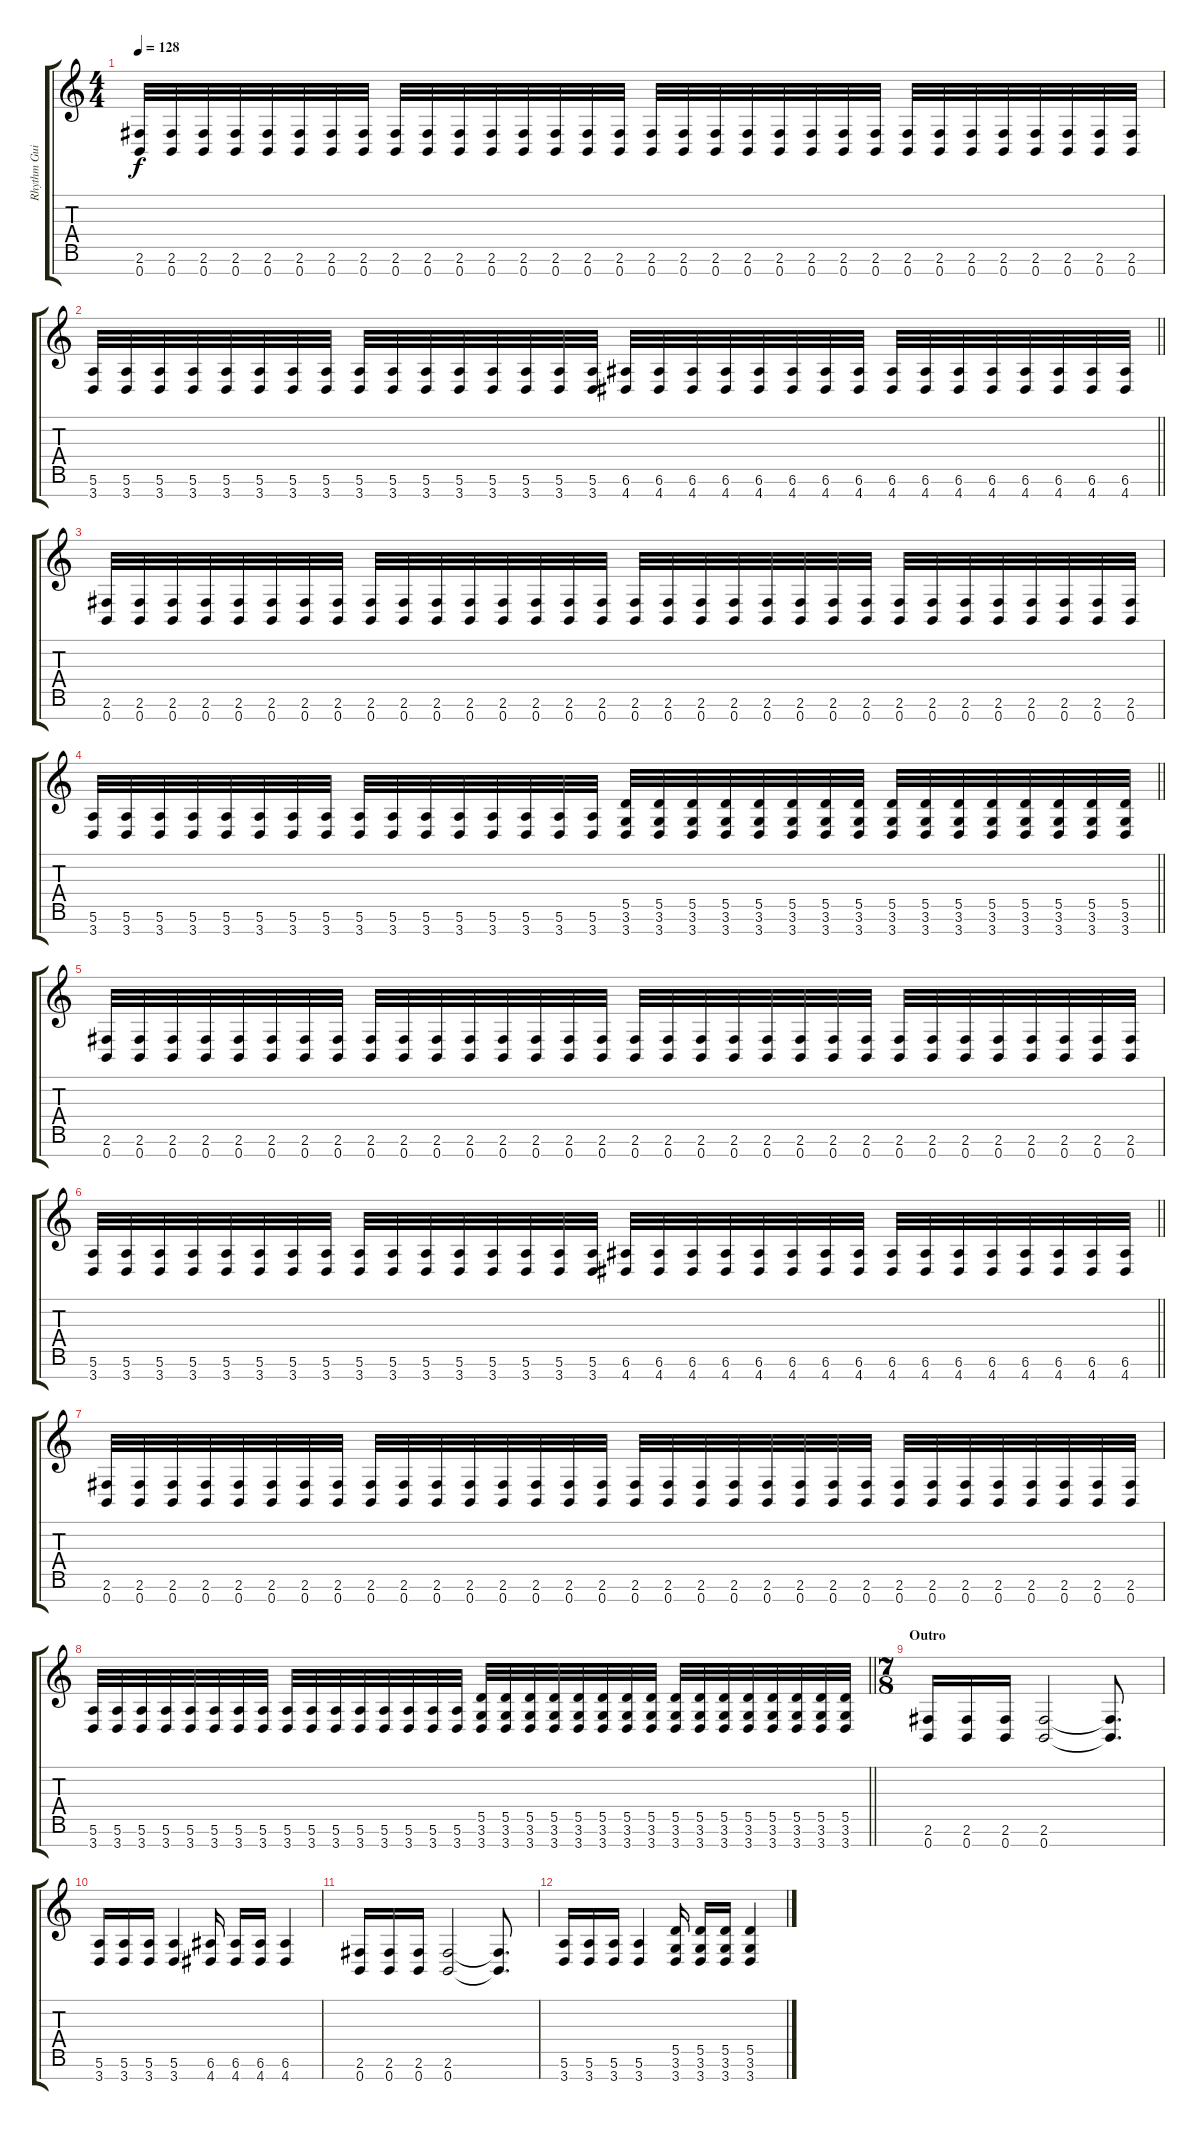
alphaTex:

\track ("Rhythm Guitar 2" "Rhythm Gui") {instrument overdrivenguitar}
\staff {score tabs}
\tuning (E4 B3 G3 D3 A2 E2 B1) {hide}
\ts (4 4)
\tempo 128
\clef g2
\ks c
(2.6 0.7).32{dy f} (2.6 0.7).32 (2.6 0.7).32 (2.6 0.7).32 (2.6 0.7).32 (2.6 0.7).32 (2.6 0.7).32 (2.6 0.7).32 (2.6 0.7).32 (2.6 0.7).32 (2.6 0.7).32 (2.6 0.7).32 (2.6 0.7).32 (2.6 0.7).32 (2.6 0.7).32 (2.6 0.7).32 (2.6 0.7).32 (2.6 0.7).32 (2.6 0.7).32 (2.6 0.7).32 (2.6 0.7).32 (2.6 0.7).32 (2.6 0.7).32 (2.6 0.7).32 (2.6 0.7).32 (2.6 0.7).32 (2.6 0.7).32 (2.6 0.7).32 (2.6 0.7).32 (2.6 0.7).32 (2.6 0.7).32 (2.6 0.7).32 |
\barLineRight lightlight
(5.6 3.7).32 (5.6 3.7).32 (5.6 3.7).32 (5.6 3.7).32 (5.6 3.7).32 (5.6 3.7).32 (5.6 3.7).32 (5.6 3.7).32 (5.6 3.7).32 (5.6 3.7).32 (5.6 3.7).32 (5.6 3.7).32 (5.6 3.7).32 (5.6 3.7).32 (5.6 3.7).32 (5.6 3.7).32 (6.6 4.7).32 (6.6 4.7).32 (6.6 4.7).32 (6.6 4.7).32 (6.6 4.7).32 (6.6 4.7).32 (6.6 4.7).32 (6.6 4.7).32 (6.6 4.7).32 (6.6 4.7).32 (6.6 4.7).32 (6.6 4.7).32 (6.6 4.7).32 (6.6 4.7).32 (6.6 4.7).32 (6.6 4.7).32 |
(2.6 0.7).32 (2.6 0.7).32 (2.6 0.7).32 (2.6 0.7).32 (2.6 0.7).32 (2.6 0.7).32 (2.6 0.7).32 (2.6 0.7).32 (2.6 0.7).32 (2.6 0.7).32 (2.6 0.7).32 (2.6 0.7).32 (2.6 0.7).32 (2.6 0.7).32 (2.6 0.7).32 (2.6 0.7).32 (2.6 0.7).32 (2.6 0.7).32 (2.6 0.7).32 (2.6 0.7).32 (2.6 0.7).32 (2.6 0.7).32 (2.6 0.7).32 (2.6 0.7).32 (2.6 0.7).32 (2.6 0.7).32 (2.6 0.7).32 (2.6 0.7).32 (2.6 0.7).32 (2.6 0.7).32 (2.6 0.7).32 (2.6 0.7).32 |
\barLineRight lightlight
(5.6 3.7).32 (5.6 3.7).32 (5.6 3.7).32 (5.6 3.7).32 (5.6 3.7).32 (5.6 3.7).32 (5.6 3.7).32 (5.6 3.7).32 (5.6 3.7).32 (5.6 3.7).32 (5.6 3.7).32 (5.6 3.7).32 (5.6 3.7).32 (5.6 3.7).32 (5.6 3.7).32 (5.6 3.7).32 (5.5 3.6 3.7).32 (5.5 3.6 3.7).32 (5.5 3.6 3.7).32 (5.5 3.6 3.7).32 (5.5 3.6 3.7).32 (5.5 3.6 3.7).32 (5.5 3.6 3.7).32 (5.5 3.6 3.7).32 (5.5 3.6 3.7).32 (5.5 3.6 3.7).32 (5.5 3.6 3.7).32 (5.5 3.6 3.7).32 (5.5 3.6 3.7).32 (5.5 3.6 3.7).32 (5.5 3.6 3.7).32 (5.5 3.6 3.7).32 |
(2.6 0.7).32 (2.6 0.7).32 (2.6 0.7).32 (2.6 0.7).32 (2.6 0.7).32 (2.6 0.7).32 (2.6 0.7).32 (2.6 0.7).32 (2.6 0.7).32 (2.6 0.7).32 (2.6 0.7).32 (2.6 0.7).32 (2.6 0.7).32 (2.6 0.7).32 (2.6 0.7).32 (2.6 0.7).32 (2.6 0.7).32 (2.6 0.7).32 (2.6 0.7).32 (2.6 0.7).32 (2.6 0.7).32 (2.6 0.7).32 (2.6 0.7).32 (2.6 0.7).32 (2.6 0.7).32 (2.6 0.7).32 (2.6 0.7).32 (2.6 0.7).32 (2.6 0.7).32 (2.6 0.7).32 (2.6 0.7).32 (2.6 0.7).32 |
\barLineRight lightlight
(5.6 3.7).32 (5.6 3.7).32 (5.6 3.7).32 (5.6 3.7).32 (5.6 3.7).32 (5.6 3.7).32 (5.6 3.7).32 (5.6 3.7).32 (5.6 3.7).32 (5.6 3.7).32 (5.6 3.7).32 (5.6 3.7).32 (5.6 3.7).32 (5.6 3.7).32 (5.6 3.7).32 (5.6 3.7).32 (6.6 4.7).32 (6.6 4.7).32 (6.6 4.7).32 (6.6 4.7).32 (6.6 4.7).32 (6.6 4.7).32 (6.6 4.7).32 (6.6 4.7).32 (6.6 4.7).32 (6.6 4.7).32 (6.6 4.7).32 (6.6 4.7).32 (6.6 4.7).32 (6.6 4.7).32 (6.6 4.7).32 (6.6 4.7).32 |
(2.6 0.7).32 (2.6 0.7).32 (2.6 0.7).32 (2.6 0.7).32 (2.6 0.7).32 (2.6 0.7).32 (2.6 0.7).32 (2.6 0.7).32 (2.6 0.7).32 (2.6 0.7).32 (2.6 0.7).32 (2.6 0.7).32 (2.6 0.7).32 (2.6 0.7).32 (2.6 0.7).32 (2.6 0.7).32 (2.6 0.7).32 (2.6 0.7).32 (2.6 0.7).32 (2.6 0.7).32 (2.6 0.7).32 (2.6 0.7).32 (2.6 0.7).32 (2.6 0.7).32 (2.6 0.7).32 (2.6 0.7).32 (2.6 0.7).32 (2.6 0.7).32 (2.6 0.7).32 (2.6 0.7).32 (2.6 0.7).32 (2.6 0.7).32 |
\barLineRight lightlight
(5.6 3.7).32 (5.6 3.7).32 (5.6 3.7).32 (5.6 3.7).32 (5.6 3.7).32 (5.6 3.7).32 (5.6 3.7).32 (5.6 3.7).32 (5.6 3.7).32 (5.6 3.7).32 (5.6 3.7).32 (5.6 3.7).32 (5.6 3.7).32 (5.6 3.7).32 (5.6 3.7).32 (5.6 3.7).32 (5.5 3.6 3.7).32 (5.5 3.6 3.7).32 (5.5 3.6 3.7).32 (5.5 3.6 3.7).32 (5.5 3.6 3.7).32 (5.5 3.6 3.7).32 (5.5 3.6 3.7).32 (5.5 3.6 3.7).32 (5.5 3.6 3.7).32 (5.5 3.6 3.7).32 (5.5 3.6 3.7).32 (5.5 3.6 3.7).32 (5.5 3.6 3.7).32 (5.5 3.6 3.7).32 (5.5 3.6 3.7).32 (5.5 3.6 3.7).32 |
\ts (7 8)
\section ("" "Outro")
(2.6 0.7).16 (2.6 0.7).16 (2.6 0.7).16 (2.6 0.7).2 (2.6{t} 0.7{t}).8{d} |
(5.6 3.7).16 (5.6 3.7).16 (5.6 3.7).16 (5.6 3.7).4 (6.6 4.7).16 (6.6 4.7).16 (6.6 4.7).16 (6.6 4.7).4 |
(2.6 0.7).16 (2.6 0.7).16 (2.6 0.7).16 (2.6 0.7).2 (2.6{t} 0.7{t}).8{d} |
(5.6 3.7).16 (5.6 3.7).16 (5.6 3.7).16 (5.6 3.7).4 (5.5 3.6 3.7).16 (5.5 3.6 3.7).16 (5.5 3.6 3.7).16 (5.5 3.6 3.7).4
